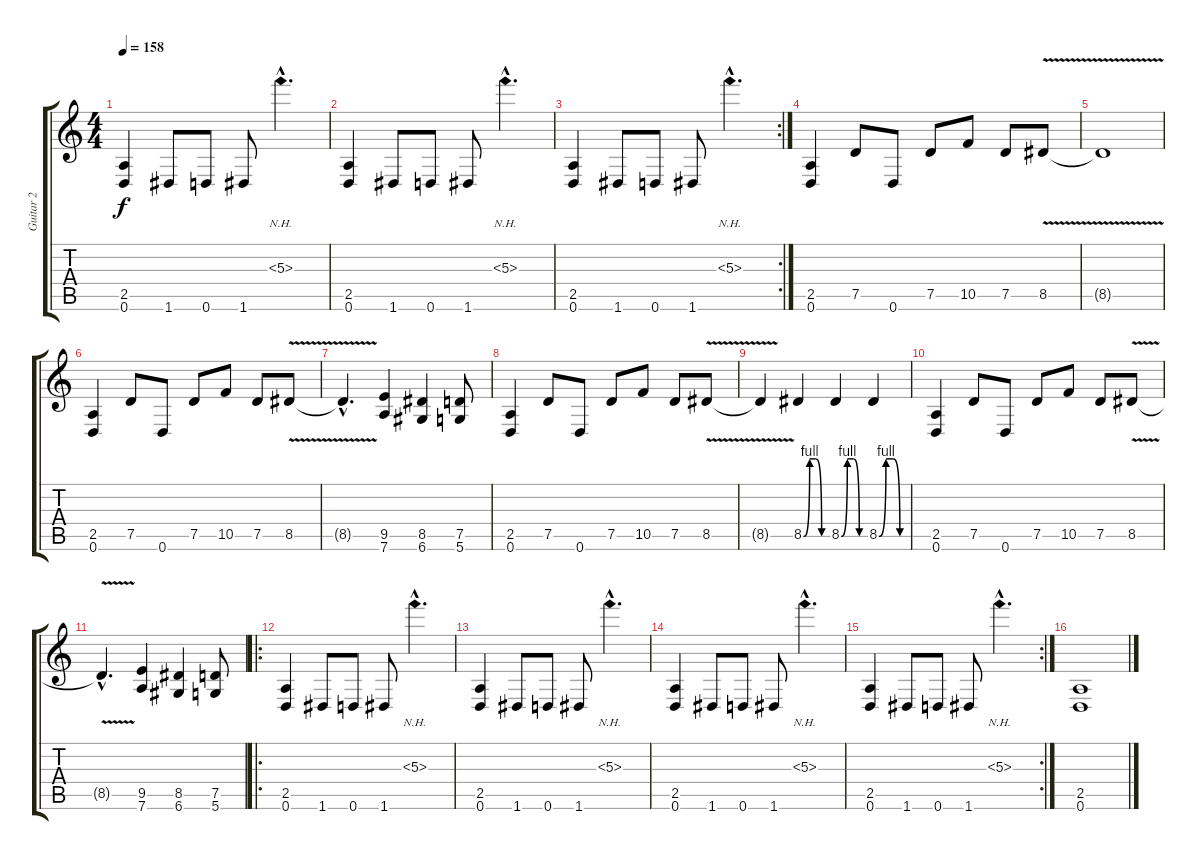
\track ("Guitar 2" "Guitar 2") {instrument distortionguitar}
\staff {score tabs}
\tuning (D4 A3 F3 C3 G2 D2) {hide}
\ts (4 4)
\tempo 158
\clef g2
\ks c
(2.5 0.6).4{dy f} 1.6.8 0.6.8 1.6.8 5.3{nh hac}.4{d} |
(2.5 0.6).4 1.6.8 0.6.8 1.6.8 5.3{nh hac}.4{d} |
\rc 2
(2.5 0.6).4 1.6.8 0.6.8 1.6.8 5.3{nh hac}.4{d} |
(2.5 0.6).4 7.5.8 0.6.8 7.5.8 10.5.8 7.5.8 8.5{v}.8 |
8.5{t}.1 |
(2.5 0.6).4 7.5.8 0.6.8 7.5.8 10.5.8 7.5.8 8.5{v}.8 |
8.5{hac t}.4{d} (9.5 7.6).4 (8.5 6.6).4 (7.5 5.6).8 |
(2.5 0.6).4 7.5.8 0.6.8 7.5.8 10.5.8 7.5.8 8.5{v}.8 |
8.5{t}.4 8.5{be (custom 0 0 15 4 30 4 45 0 60 0)}.4 8.5{be (custom 0 0 15 4 30 4 45 0 60 0)}.4 8.5{be (custom 0 0 15 4 30 4 45 0 60 0)}.4 |
(2.5 0.6).4 7.5.8 0.6.8 7.5.8 10.5.8 7.5.8 8.5{v}.8 |
8.5{hac t}.4{d} (9.5 7.6).4 (8.5 6.6).4 (7.5 5.6).8 |
\ro
(2.5 0.6).4 1.6.8 0.6.8 1.6.8 5.3{nh hac}.4{d} |
(2.5 0.6).4 1.6.8 0.6.8 1.6.8 5.3{nh hac}.4{d} |
(2.5 0.6).4 1.6.8 0.6.8 1.6.8 5.3{nh hac}.4{d} |
\rc 2
(2.5 0.6).4 1.6.8 0.6.8 1.6.8 5.3{nh hac}.4{d} |
(2.5 0.6).1
